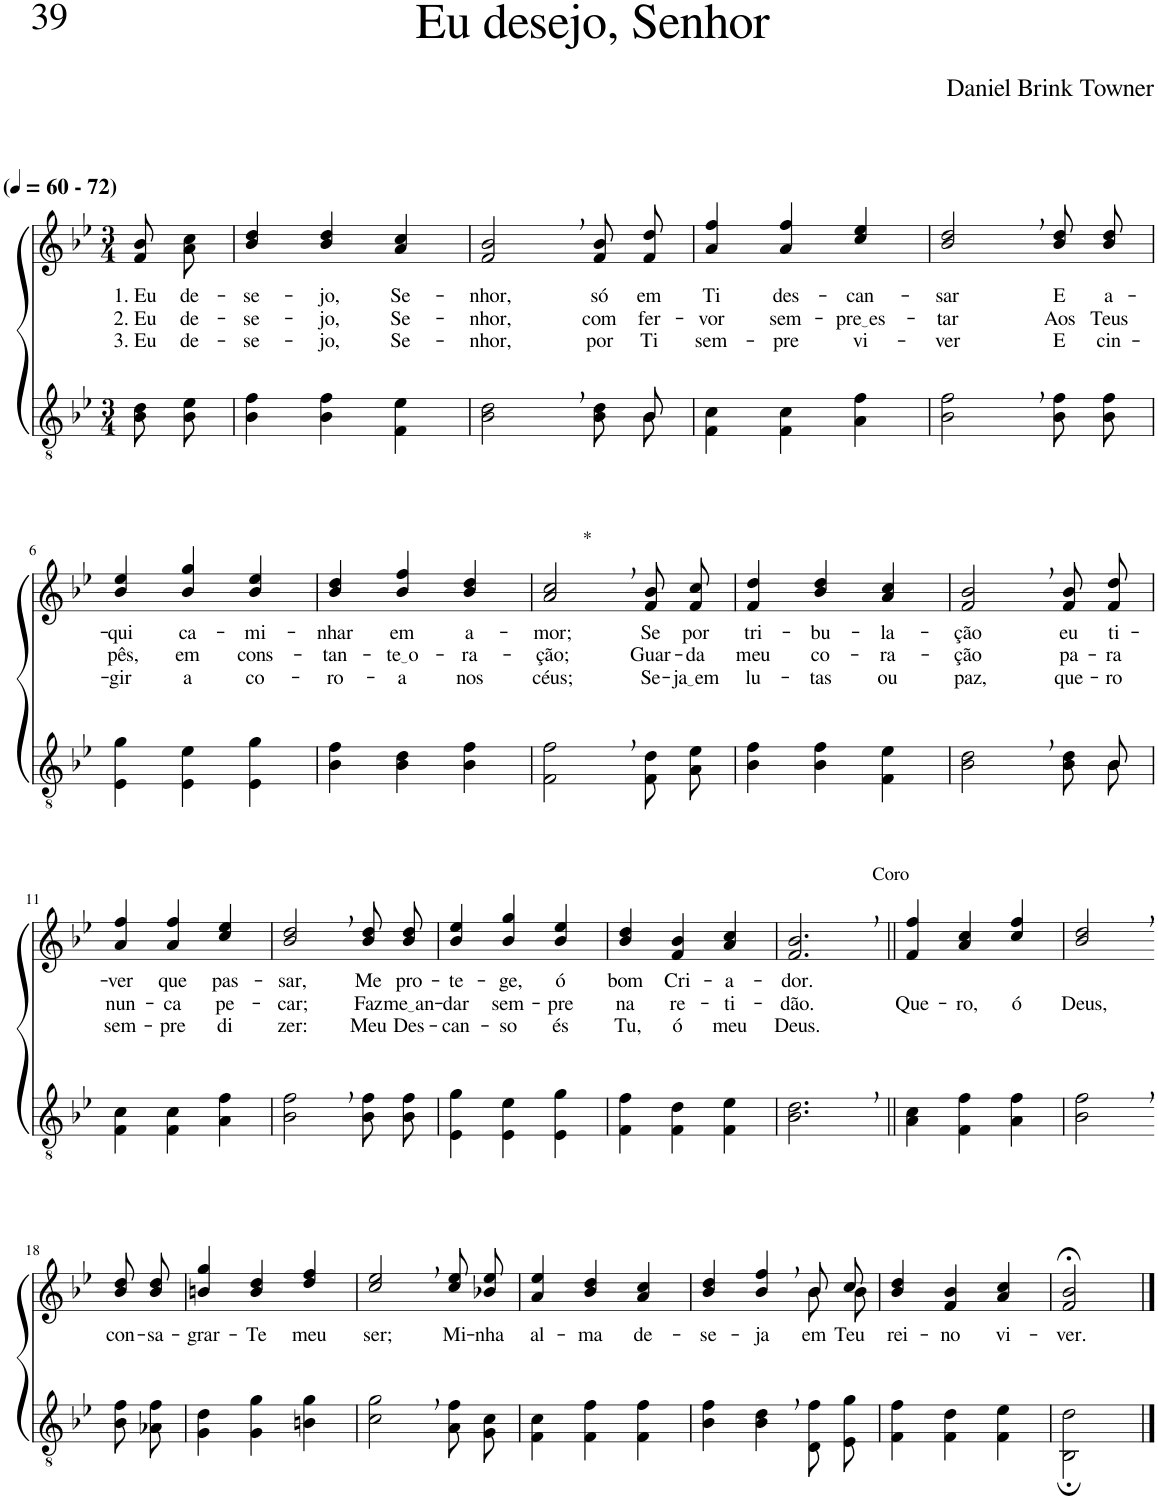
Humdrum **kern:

**kern	**kern	**text	**text	**text
*part2	*part1	*part1	*part1	*part1
*staff2	*staff1	*staff1	*staff1	*staff1
*I"Parte III e IV	*I"Parte I e II	*	*	*
*clefGv2	*clefG2	*	*	*
*Trd3c5	*Trd3c5	*	*	*
*k[b-e-]	*k[b-e-]	*	*	*
*M3/4	*M3/4	*	*	*
*MM60	*MM60	*	*	*
=1	=1	=1	=1	=1
!	!LO:TX:a:B:t=(	!	!	!
!	!LO:TX:a:B:t=- 72)	!	!	!
!	!	!LO:LY:b	!LO:LY:b	!LO:LY:b
8B-\ 8d\L	8f/ 8b-/L	1. Eu	2. Eu	3. Eu
!	!	!LO:LY:b	!LO:LY:b	!LO:LY:b
8B-\ 8e-\J	8a/ 8cc/J	de-	de-	de-
=2	=2	=2	=2	=2
!	!	!LO:LY:b	!LO:LY:b	!LO:LY:b
4B-\ 4f\	4b-/ 4dd/	-se-	-se-	-se-
!	!	!LO:LY:b	!LO:LY:b	!LO:LY:b
4B-\ 4f\	4b-/ 4dd/	-jo,	-jo,	-jo,
!	!	!LO:LY:b	!LO:LY:b	!LO:LY:b
4F\ 4e-\	4a/ 4cc/	Se-	Se-	Se-
=3	=3	=3	=3	=3
*^	*	*	*	*
!	!	!	!LO:LY:b	!LO:LY:b	!LO:LY:b
2B-\, 2d\,	8ryy	2f/, 2b-/,	-nhor,	-nhor,	-nhor,
!	!	!	!LO:LY:b	!LO:LY:b	!LO:LY:b
*v	*v	*	*	*	*
8B-\ 8d\L	8f/ 8b-/L	só	com	por
*^	*	*	*	*
!	!	!	!LO:LY:b	!LO:LY:b	!LO:LY:b
8B-\J	8B-/	8f/ 8dd/J	em	fer-	Ti
=4	=4	=4	=4	=4	=4
!	!	!	!LO:LY:b	!LO:LY:b	!LO:LY:b
*v	*v	*	*	*	*
4F\ 4c\	4a/ 4ff/	Ti	-vor	sem-
!	!	!LO:LY:b	!LO:LY:b	!LO:LY:b
4F\ 4c\	4a/ 4ff/	des-	sem-	-pre
!	!	!LO:LY:b	!LO:LY:b	!LO:LY:b
4A\ 4f\	4cc/ 4ee-/	-can-	pre es	vi-
=5	=5	=5	=5	=5
!	!	!LO:LY:b	!LO:LY:b	!LO:LY:b
2B-\, 2f\,	2b-/, 2dd/,	-sar	-tar	-ver
!	!	!LO:LY:b	!LO:LY:b	!LO:LY:b
8B-\ 8f\L	8b-\ 8dd\L	E	Aos	E
!	!	!LO:LY:b	!LO:LY:b	!LO:LY:b
8B-\ 8f\J	8b-\ 8dd\J	a-	Teus	cin-
!!LO:LB:g=z
=6	=6	=6	=6	=6
!	!	!LO:LY:b	!LO:LY:b	!LO:LY:b
4E-\ 4g\	4b-/ 4ee-/	-qui	pês,	-gir
!	!	!LO:LY:b	!LO:LY:b	!LO:LY:b
4E-\ 4e-\	4b-/ 4gg/	ca-	em	a
!	!	!LO:LY:b	!LO:LY:b	!LO:LY:b
4E-\ 4g\	4b-/ 4ee-/	-mi-	cons-	co-
=7	=7	=7	=7	=7
!	!	!LO:LY:b	!LO:LY:b	!LO:LY:b
4B-\ 4f\	4b-/ 4dd/	-nhar	-tan-	-ro-
!	!	!LO:LY:b	!LO:LY:b	!LO:LY:b
4B-\ 4d\	4b-/ 4ff/	em	te o	-a
!	!	!LO:LY:b	!LO:LY:b	!LO:LY:b
4B-\ 4f\	4b-/ 4dd/	a-	-ra-	nos
=8	=8	=8	=8	=8
!	!LO:TX:a:t=*	!	!	!
!	!	!LO:LY:b	!LO:LY:b	!LO:LY:b
2F\, 2f\,	2a/, 2cc/,	-mor;	-ção;	céus;
!	!	!LO:LY:b	!LO:LY:b	!LO:LY:b
8F\ 8d\L	8f/ 8b-/L	Se	Guar-	Se-
!	!	!LO:LY:b	!LO:LY:b	!LO:LY:b
8A\ 8e-\J	8f/ 8cc/J	por	-da	ja em
=9	=9	=9	=9	=9
!	!	!LO:LY:b	!LO:LY:b	!LO:LY:b
4B-\ 4f\	4f/ 4dd/	tri-	meu	lu-
!	!	!LO:LY:b	!LO:LY:b	!LO:LY:b
4B-\ 4f\	4b-/ 4dd/	-bu-	co-	-tas
!	!	!LO:LY:b	!LO:LY:b	!LO:LY:b
4F\ 4e-\	4a/ 4cc/	-la-	-ra-	ou
=10	=10	=10	=10	=10
*^	*	*	*	*
!	!	!	!LO:LY:b	!LO:LY:b	!LO:LY:b
2B-\, 2d\,	8ryy	2f/, 2b-/,	-ção	-ção	paz,
!	!	!	!LO:LY:b	!LO:LY:b	!LO:LY:b
*v	*v	*	*	*	*
8B-\ 8d\L	8f/ 8b-/L	eu	pa-	que-
*^	*	*	*	*
!	!	!	!LO:LY:b	!LO:LY:b	!LO:LY:b
8B-\J	8B-/	8f/ 8dd/J	ti-	-ra	-ro
!!LO:LB:g=z
=11	=11	=11	=11	=11	=11
!	!	!	!LO:LY:b	!LO:LY:b	!LO:LY:b
*v	*v	*	*	*	*
4F\ 4c\	4a/ 4ff/	-ver	nun-	sem-
!	!	!LO:LY:b	!LO:LY:b	!LO:LY:b
4F\ 4c\	4a/ 4ff/	que	-ca	-pre
!	!	!LO:LY:b	!LO:LY:b	!LO:LY:b
4A\ 4f\	4cc/ 4ee-/	pas-	pe-	di
=12	=12	=12	=12	=12
!	!	!LO:LY:b	!LO:LY:b	!LO:LY:b
2B-\, 2f\,	2b-/, 2dd/,	-sar,	-car;	zer:
!	!	!LO:LY:b	!LO:LY:b	!LO:LY:b
8B-\ 8f\L	8b-\ 8dd\L	Me	Faz	Meu
!	!	!LO:LY:b	!LO:LY:b	!LO:LY:b
8B-\ 8f\J	8b-\ 8dd\J	pro-	me an	Des-
=13	=13	=13	=13	=13
!	!	!LO:LY:b	!LO:LY:b	!LO:LY:b
4E-\ 4g\	4b-/ 4ee-/	-te-	-dar	-can-
!	!	!LO:LY:b	!LO:LY:b	!LO:LY:b
4E-\ 4e-\	4b-/ 4gg/	-ge,	sem-	-so
!	!	!LO:LY:b	!LO:LY:b	!LO:LY:b
4E-\ 4g\	4b-/ 4ee-/	ó	-pre	és
=14	=14	=14	=14	=14
!	!	!LO:LY:b	!LO:LY:b	!LO:LY:b
4F\ 4f\	4b-/ 4dd/	bom	na	Tu,
!	!	!LO:LY:b	!LO:LY:b	!LO:LY:b
4F\ 4d\	4f/ 4b-/	Cri-	re-	ó
!	!	!LO:LY:b	!LO:LY:b	!LO:LY:b
4F\ 4e-\	4a/ 4cc/	-a-	-ti-	meu
=15	=15	=15	=15	=15
!	!LO:TX:a:t=Coro	!	!	!
!	!	!LO:LY:b	!LO:LY:b	!LO:LY:b
2.B-\, 2.d\,	2.f/, 2.b-/,	-dor.	-dão.	Deus.
=16||	=16||	=16||	=16||	=16||
!	!	!	!LO:LY:b	!
4A\ 4c\	4f/ 4ff/	.	Que-	.
!	!	!	!LO:LY:b	!
4F\ 4f\	4a/ 4cc/	.	-ro,	.
!	!	!	!LO:LY:b	!
4A\ 4f\	4cc/ 4ff/	.	ó	.
=17	=17	=17	=17	=17
!	!	!	!LO:LY:b	!
2B-\, 2f\,	2b-/, 2dd/,	.	Deus,	.
!!LO:LB:g=z
=18-	=18-	=18-	=18-	=18-
!	!	!LO:LY:b	!	!
8B-\ 8f\L	8b-\ 8dd\L	con-	.	.
!	!	!LO:LY:b	!	!
8A-X\ 8f\J	8b-\ 8dd\J	-sa-	.	.
=19	=19	=19	=19	=19
!	!	!LO:LY:b	!	!
4G\ 4d\	4bn/ 4gg/	-grar-	.	.
!	!	!LO:LY:b	!	!
4G\ 4g\	4b/ 4dd/	-Te	.	.
!	!	!LO:LY:b	!	!
4Bn\ 4g\	4dd/ 4ff/	meu	.	.
=20	=20	=20	=20	=20
!	!	!LO:LY:b	!	!
2c\, 2g\,	2cc/, 2ee-/,	ser;	.	.
!	!	!LO:LY:b	!	!
8A\ 8f\L	8cc\ 8ee-\L	Mi-	.	.
!	!	!LO:LY:b	!	!
8G\ 8c\J	8b-X\ 8ee-\J	-nha	.	.
=21	=21	=21	=21	=21
!	!	!LO:LY:b	!	!
4F\ 4c\	4a/ 4ee-/	al-	.	.
!	!	!LO:LY:b	!	!
4F\ 4f\	4b-/ 4dd/	-ma	.	.
!	!	!LO:LY:b	!	!
4F\ 4f\	4a/ 4cc/	de-	.	.
=22	=22	=22	=22	=22
!	!	!LO:LY:b	!	!
*	*^	*	*	*
4B-\ 4f\	4b-/ 4dd/	2ryy	-se-	.	.
!	!	!	!LO:LY:b	!	!
4B-\, 4d\,	4b-/, 4ff/,	.	-ja	.	.
!	!	!	!LO:LY:b	!	!
8D\ 8f\L	8b-/L	8b-\L	em	.	.
!	!	!	!LO:LY:b	!	!
8E-\ 8g\J	8cc/J	8b-\J	Teu	.	.
=23	=23	=23	=23	=23	=23
!	!	!	!LO:LY:b	!	!
*	*v	*v	*	*	*
4F\ 4f\	4b-/ 4dd/	rei-	.	.
!	!	!LO:LY:b	!	!
4F\ 4d\	4f/ 4b-/	-no	.	.
!	!	!LO:LY:b	!	!
4F\ 4e-\	4a/ 4cc/	vi-	.	.
=24	=24	=24	=24	=24
!	!	!LO:LY:b	!	!
2BB-\; 2d\;	2f/;< 2b-/;<	-ver.	.	.
==	==	==	==	==
*-	*-	*-	*-	*-
